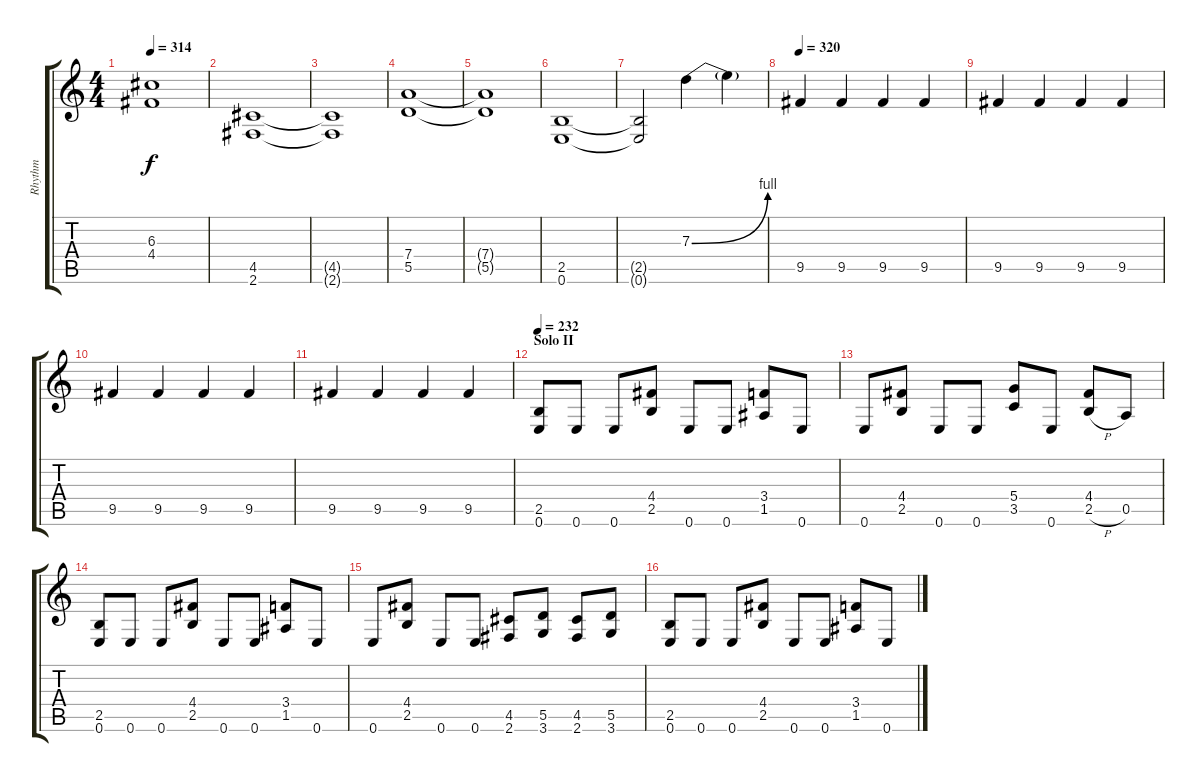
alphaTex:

\track ("Rhythm" "Rhythm") {instrument distortionguitar}
\staff {score tabs}
\tuning (E4 B3 G3 D3 A2 E2) {hide}
\ts (4 4)
\tempo 314
\clef g2
\ks c
(6.3{t} 4.4{t}).1{dy f} |
(4.5 2.6).1 |
(4.5{t} 2.6{t}).1 |
(7.4 5.5).1 |
(7.4{t} 5.5{t}).1 |
(2.5 0.6).1 |
(2.5{t} 0.6{t}).2 7.3{be (bend 0 0 60 4)}.4 7.3{t}.4 |
\tempo 320
9.5.4 9.5.4 9.5.4 9.5.4 |
9.5.4 9.5.4 9.5.4 9.5.4 |
9.5.4 9.5.4 9.5.4 9.5.4 |
9.5.4 9.5.4 9.5.4 9.5.4 |
\section ("" "Solo II")
\tempo 232
(2.5 0.6).8 0.6.8 0.6.8 (4.4 2.5).8 0.6.8 0.6.8 (3.4 1.5).8 0.6.8 |
0.6.8 (4.4 2.5).8 0.6.8 0.6.8 (5.4 3.5).8 0.6.8 (4.4 2.5{h}).8 0.5.8 |
(2.5 0.6).8 0.6.8 0.6.8 (4.4 2.5).8 0.6.8 0.6.8 (3.4 1.5).8 0.6.8 |
0.6.8 (4.4 2.5).8 0.6.8 0.6.8 (4.5 2.6).8 (5.5 3.6).8 (4.5 2.6).8 (5.5 3.6).8 |
(2.5 0.6).8 0.6.8 0.6.8 (4.4 2.5).8 0.6.8 0.6.8 (3.4 1.5).8 0.6.8
